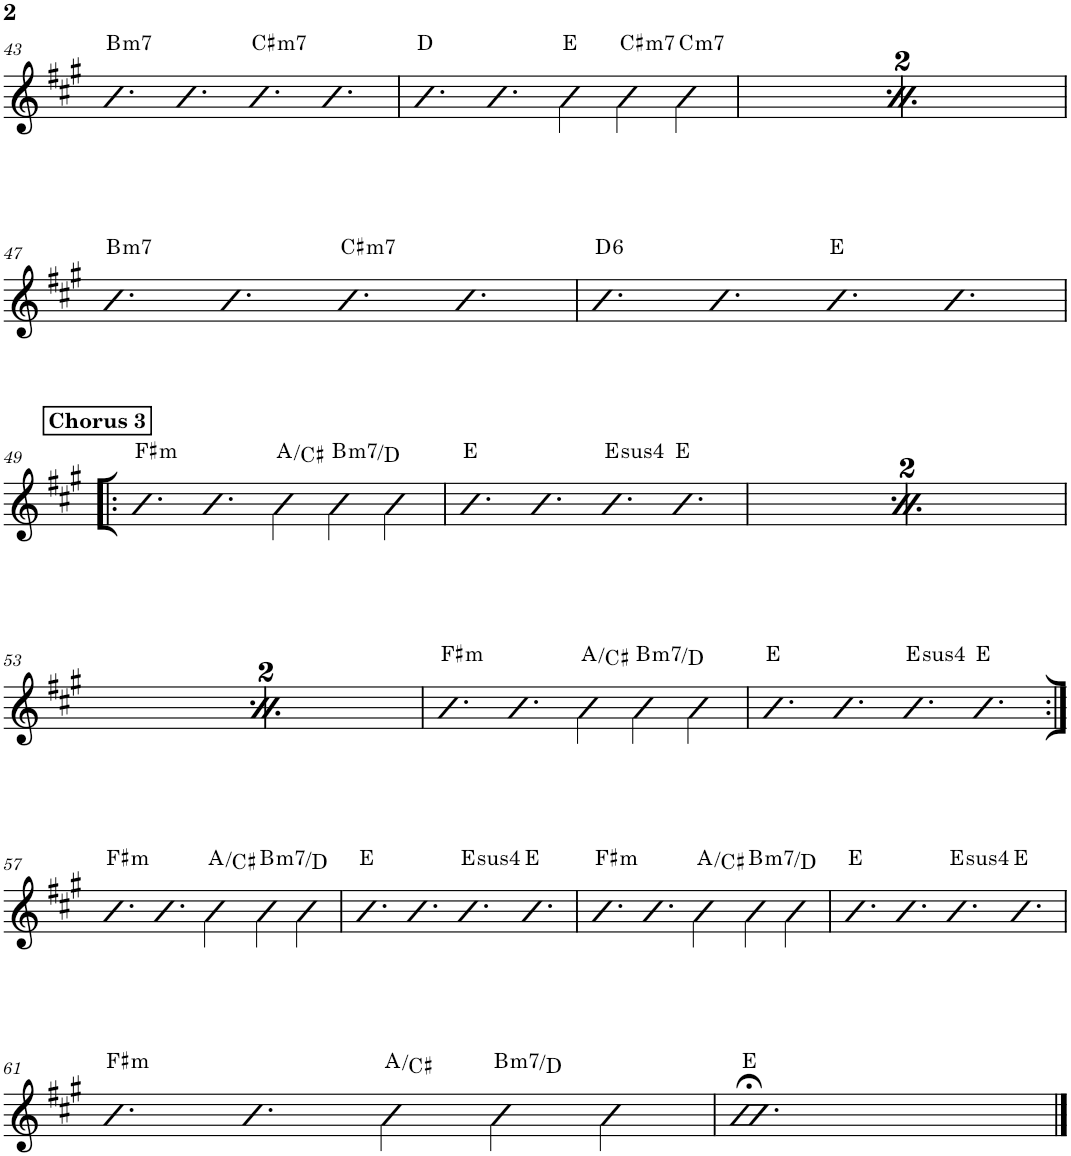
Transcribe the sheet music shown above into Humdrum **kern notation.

**kern	**harte
*part1	*part1
*staff1	*
*I"Piano	*
*I'Pno.	*
!!LO:PB:g=z
*clefG2	*
*k[f#c#g#]	*
*M12/8	*
=43	=43
!	!LO:H:kt=m7
4.b	B:min7
4.b	.
!	!LO:H:kt=m7
4.b	C#:min7
4.b	.
=44	=44
4.b	D:maj
4.b	.
4b\	E:maj
!	!LO:H:kt=m7
4b\	C#:min7
!	!LO:H:kt=m7
4bn\	C:min7
=45	=45
!	!LO:H:kt=m7
4.b	B:min7
4.b	.
!	!LO:H:kt=m7
4.b	C#:min7
4.b	.
=46	=46
4.b	D:maj
4.b	.
4b\	E:maj
!	!LO:H:kt=m7
4b\	C#:min7
!	!LO:H:kt=m7
4bn\	C:min7
!!LO:LB:g=z
=47	=47
!	!LO:H:kt=m7
4.b	B:min7
4.b	.
!	!LO:H:kt=m7
4.b	C#:min7
4.b	.
=48	=48
!	!LO:H:kt=6
4.b	D:maj6
4.b	.
4.b	E:maj
4.b	.
!!LO:LB:g=z
!!LO:REH:place=s1:a:B:cj:t=Chorus 3
=49!|:	=49!|:
!	!LO:H:kt=m
4.b	F#:min
4.b	.
4b\	A:maj/3
!	!LO:H:kt=m7
4b\	B:min7/b3
4b\	.
=50	=50
4.b	E:maj
4.b	.
!	!LO:H:kt=4
4.b	E:sus4
4.b	E:maj
!!LO:REH:place=s1:a:B:cj:t=Chorus 3
=51	=51
!	!LO:H:kt=m
4.b	F#:min
4.b	.
4b\	A:maj/3
!	!LO:H:kt=m7
4b\	B:min7/b3
4b\	.
=52	=52
4.b	E:maj
4.b	.
!	!LO:H:kt=4
4.b	E:sus4
4.b	E:maj
!!LO:LB:g=z
!!LO:REH:place=s1:a:B:cj:t=Chorus 3
=53	=53
!	!LO:H:kt=m
4.b	F#:min
4.b	.
4b\	A:maj/3
!	!LO:H:kt=m7
4b\	B:min7/b3
4b\	.
=54	=54
4.b	E:maj
4.b	.
!	!LO:H:kt=4
4.b	E:sus4
4.b	E:maj
=55	=55
!	!LO:H:kt=m
4.b	F#:min
4.b	.
4b\	A:maj/3
!	!LO:H:kt=m7
4b\	B:min7/b3
4b\	.
=56	=56
4.b	E:maj
4.b	.
!	!LO:H:kt=4
4.b	E:sus4
4.b	E:maj
!!LO:LB:g=z
=57:|!	=57:|!
!	!LO:H:kt=m
4.b	F#:min
4.b	.
4b\	A:maj/3
!	!LO:H:kt=m7
4b\	B:min7/b3
4b\	.
=58	=58
4.b	E:maj
4.b	.
!	!LO:H:kt=4
4.b	E:sus4
4.b	E:maj
=59	=59
!	!LO:H:kt=m
4.b	F#:min
4.b	.
4b\	A:maj/3
!	!LO:H:kt=m7
4b\	B:min7/b3
4b\	.
=60	=60
4.b	E:maj
4.b	.
!	!LO:H:kt=4
4.b	E:sus4
4.b	E:maj
!!LO:LB:g=z
=61	=61
!	!LO:H:kt=m
4.b	F#:min
4.b	.
4b\	A:maj/3
!	!LO:H:kt=m7
4b\	B:min7/b3
4b\	.
=62	=62
1.b;<	E:maj
==	==
*-	*-
